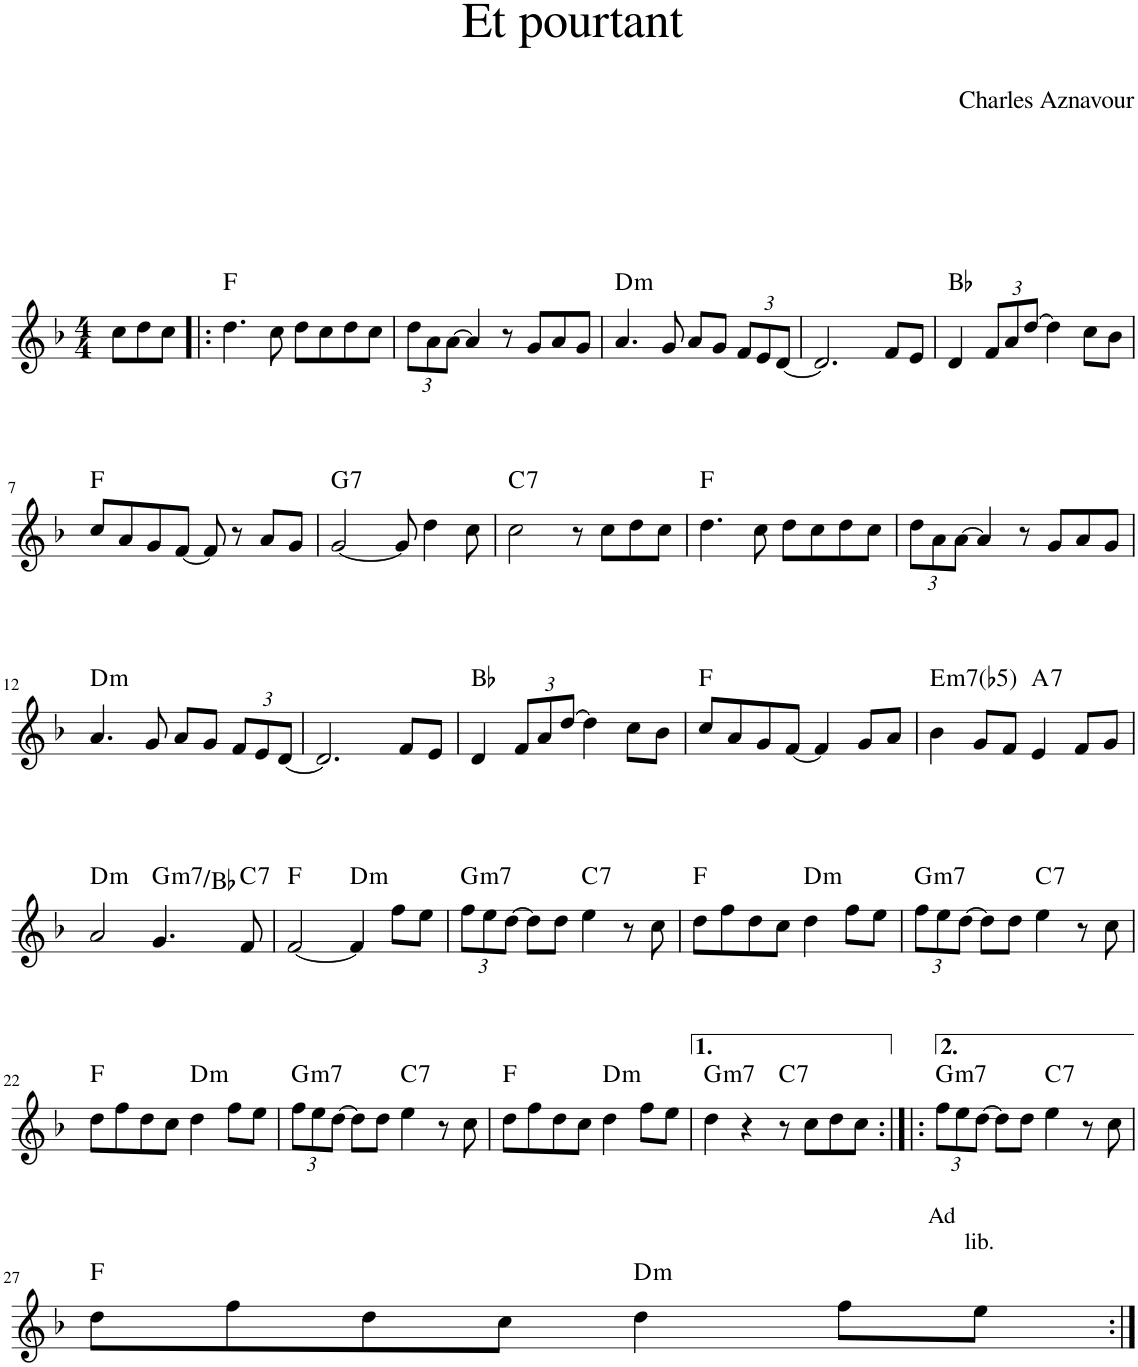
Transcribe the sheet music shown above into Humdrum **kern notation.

**kern	**text	**text	**harte
*part1	*part1	*part1	*part1
*staff1	*staff1	*staff1	*
*I"Piano	*	*	*
*I'Pno.	*	*	*
*clefG2	*	*	*
*k[b-]	*	*	*
*M4/4	*	*	*
=1	=1	=1	=1
8cc\L	.	.	.
8dd\	.	.	.
8cc\J	.	.	.
=2!|:	=2!|:	=2!|:	=2!|:
4.dd\	.	.	F:maj
8cc\	.	.	.
8dd\L	.	.	.
8cc\	.	.	.
8dd\	.	.	.
8cc\J	.	.	.
=3	=3	=3	=3
*Xbrackettup	*	*	*
12dd\L	.	.	.
12a\	.	.	.
[12a\J	.	.	.
4a/]	.	.	.
8r	.	.	.
8g/L	.	.	.
8a/	.	.	.
8g/J	.	.	.
=4	=4	=4	=4
!	!	!	!LO:H:kt=m
4.a/	.	.	D:min
8g/	.	.	.
8a/L	.	.	.
8g/J	.	.	.
12f/L	.	.	.
12e/	.	.	.
[12d/J	.	.	.
=5	=5	=5	=5
2.d/]	.	.	.
8f/L	.	.	.
8e/J	.	.	.
=6	=6	=6	=6
4d/	.	.	Bb:maj
12f/L	.	.	.
12a/	.	.	.
[12dd/J	.	.	.
4dd\]	.	.	.
8cc\L	.	.	.
8b-\J	.	.	.
!!LO:LB:g=z
=7	=7	=7	=7
8cc/L	.	.	F:maj
8a/	.	.	.
8g/	.	.	.
[8f/J	.	.	.
8f/]	.	.	.
8r	.	.	.
8a/L	.	.	.
8g/J	.	.	.
=8	=8	=8	=8
!	!	!	!LO:H:kt=7
[2g/	.	.	G:7
8g/]	.	.	.
4dd\	.	.	.
8cc\	.	.	.
=9	=9	=9	=9
!	!	!	!LO:H:kt=7
2cc\	.	.	C:7
8r	.	.	.
8cc\L	.	.	.
8dd\	.	.	.
8cc\J	.	.	.
=10	=10	=10	=10
4.dd\	.	.	F:maj
8cc\	.	.	.
8dd\L	.	.	.
8cc\	.	.	.
8dd\	.	.	.
8cc\J	.	.	.
=11	=11	=11	=11
12dd\L	.	.	.
12a\	.	.	.
[12a\J	.	.	.
4a/]	.	.	.
8r	.	.	.
8g/L	.	.	.
8a/	.	.	.
8g/J	.	.	.
!!LO:LB:g=z
=12	=12	=12	=12
!	!	!	!LO:H:kt=m
4.a/	.	.	D:min
8g/	.	.	.
8a/L	.	.	.
8g/J	.	.	.
12f/L	.	.	.
12e/	.	.	.
[12d/J	.	.	.
=13	=13	=13	=13
2.d/]	.	.	.
8f/L	.	.	.
8e/J	.	.	.
=14	=14	=14	=14
4d/	.	.	Bb:maj
12f/L	.	.	.
12a/	.	.	.
[12dd/J	.	.	.
4dd\]	.	.	.
8cc\L	.	.	.
8b-\J	.	.	.
=15	=15	=15	=15
8cc/L	.	.	F:maj
8a/	.	.	.
8g/	.	.	.
[8f/J	.	.	.
4f/]	.	.	.
8g/L	.	.	.
8a/J	.	.	.
=16	=16	=16	=16
!	!	!	!LO:H:kt=m7(b5)
4b-\	.	.	E:hdim7
8g/L	.	.	.
8f/J	.	.	.
!	!	!	!LO:H:kt=7
4e/	.	.	A:7
8f/L	.	.	.
8g/J	.	.	.
!!LO:LB:g=z
=17	=17	=17	=17
!	!	!	!LO:H:kt=m
2a/	.	.	D:min
!	!	!	!LO:H:kt=m7
4.g/	.	.	G:min7/b3
!	!	!	!LO:H:kt=7
8f/	.	.	C:7
=18	=18	=18	=18
[2f/	.	.	F:maj
!	!	!	!LO:H:kt=m
4f/]	.	.	D:min
8ff\L	.	.	.
8ee\J	.	.	.
=19	=19	=19	=19
!	!	!	!LO:H:kt=m7
12ff\L	.	.	G:min7
12ee\	.	.	.
[12dd\J	.	.	.
8dd\L]	.	.	.
8dd\J	.	.	.
!	!	!	!LO:H:kt=7
4ee\	.	.	C:7
8r	.	.	.
8cc\	.	.	.
=20	=20	=20	=20
8dd\L	.	.	F:maj
8ff\	.	.	.
8dd\	.	.	.
8cc\J	.	.	.
!	!	!	!LO:H:kt=m
4dd\	.	.	D:min
8ff\L	.	.	.
8ee\J	.	.	.
=21	=21	=21	=21
!	!	!	!LO:H:kt=m7
12ff\L	.	.	G:min7
12ee\	.	.	.
[12dd\J	.	.	.
8dd\L]	.	.	.
8dd\J	.	.	.
!	!	!	!LO:H:kt=7
4ee\	.	.	C:7
8r	.	.	.
8cc\	.	.	.
!!LO:LB:g=z
=22	=22	=22	=22
8dd\L	.	.	F:maj
8ff\	.	.	.
8dd\	.	.	.
8cc\J	.	.	.
!	!	!	!LO:H:kt=m
4dd\	.	.	D:min
8ff\L	.	.	.
8ee\J	.	.	.
=23	=23	=23	=23
!	!	!	!LO:H:kt=m7
12ff\L	.	.	G:min7
12ee\	.	.	.
[12dd\J	.	.	.
8dd\L]	.	.	.
8dd\J	.	.	.
!	!	!	!LO:H:kt=7
4ee\	.	.	C:7
8r	.	.	.
8cc\	.	.	.
=24	=24	=24	=24
8dd\L	.	.	F:maj
8ff\	.	.	.
8dd\	.	.	.
8cc\J	.	.	.
!	!	!	!LO:H:kt=m
4dd\	.	.	D:min
8ff\L	.	.	.
8ee\J	.	.	.
=25	=25	=25	=25
!	!	!	!LO:H:kt=m7
4dd\	.	.	G:min7
4r	.	.	.
!	!	!	!LO:H:kt=7
8r	.	.	C:7
8cc\L	.	.	.
8dd\	.	.	.
8cc\J	.	.	.
=26:|!|:	=26:|!|:	=26:|!|:	=26:|!|:
!	!	!	!LO:H:kt=m7
12ff\L	.	.	G:min7
12ee\	.	.	.
[12dd\J	.	.	.
8dd\L]	.	.	.
8dd\J	.	.	.
!	!	!	!LO:H:kt=7
4ee\	.	.	C:7
8r	.	.	.
8cc\	.	.	.
!!LO:LB:g=z
=27	=27	=27	=27
8dd\L	.	.	F:maj
8ff\	.	.	.
8dd\	.	.	.
8cc\J	.	.	.
!	!	!	!LO:H:kt=m
4dd\	.	.	D:min
8ff\L	.	.	.
!	!LO:LY:a	!LO:LY:a	!
8ee\J	Ad	lib.	.
=:|!	=:|!	=:|!	=:|!
*-	*-	*-	*-
